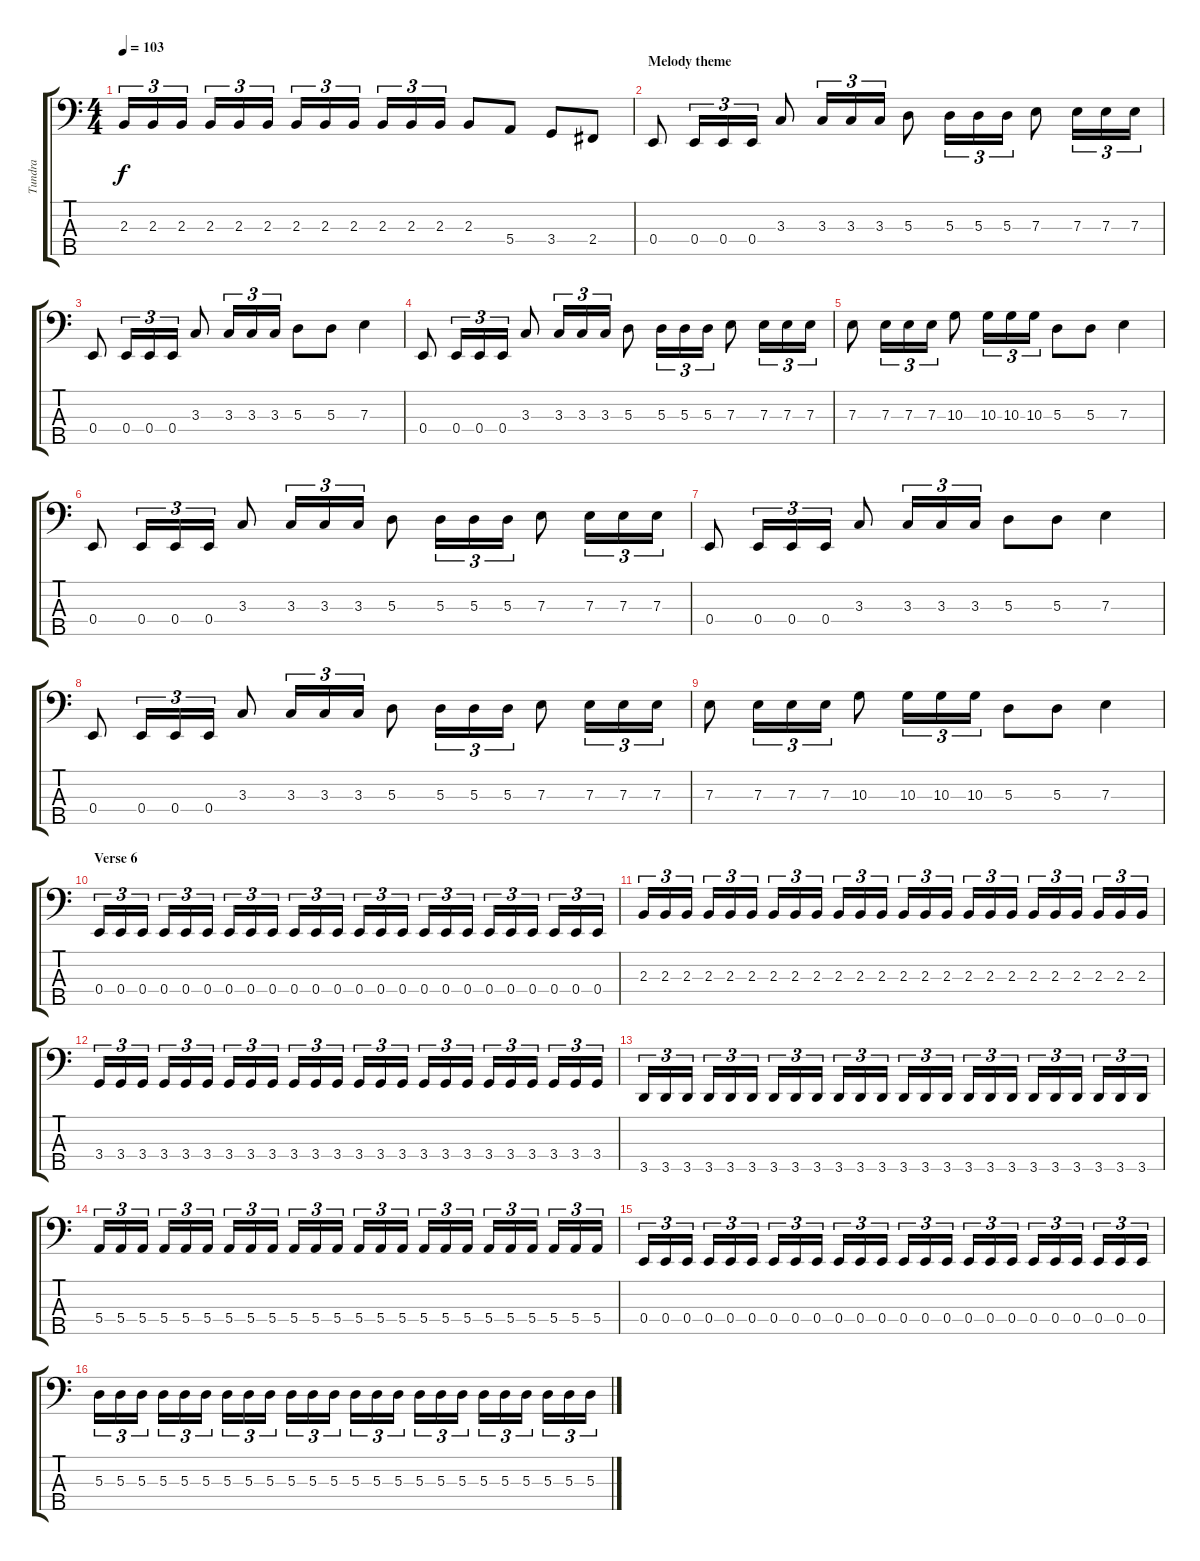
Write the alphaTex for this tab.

\track ("Tundra" "Tundra") {instrument electricbassfinger}
\staff {score tabs}
\tuning (G2 D2 A1 E1 B0) {hide}
\ts (4 4)
\tempo 103
\clef f4
\ks c
2.3.16{tu (3 2) dy f} 2.3.16{tu (3 2)} 2.3.16{tu (3 2)} 2.3.16{tu (3 2)} 2.3.16{tu (3 2)} 2.3.16{tu (3 2)} 2.3.16{tu (3 2)} 2.3.16{tu (3 2)} 2.3.16{tu (3 2)} 2.3.16{tu (3 2)} 2.3.16{tu (3 2)} 2.3.16{tu (3 2)} 2.3.8 5.4.8 3.4.8 2.4.8 |
\section ("" "Melody theme")
0.4.8 0.4.16{tu (3 2)} 0.4.16{tu (3 2)} 0.4.16{tu (3 2)} 3.3.8 3.3.16{tu (3 2)} 3.3.16{tu (3 2)} 3.3.16{tu (3 2)} 5.3.8 5.3.16{tu (3 2)} 5.3.16{tu (3 2)} 5.3.16{tu (3 2)} 7.3.8 7.3.16{tu (3 2)} 7.3.16{tu (3 2)} 7.3.16{tu (3 2)} |
0.4.8 0.4.16{tu (3 2)} 0.4.16{tu (3 2)} 0.4.16{tu (3 2)} 3.3.8 3.3.16{tu (3 2)} 3.3.16{tu (3 2)} 3.3.16{tu (3 2)} 5.3.8 5.3.8 7.3.4 |
0.4.8 0.4.16{tu (3 2)} 0.4.16{tu (3 2)} 0.4.16{tu (3 2)} 3.3.8 3.3.16{tu (3 2)} 3.3.16{tu (3 2)} 3.3.16{tu (3 2)} 5.3.8 5.3.16{tu (3 2)} 5.3.16{tu (3 2)} 5.3.16{tu (3 2)} 7.3.8 7.3.16{tu (3 2)} 7.3.16{tu (3 2)} 7.3.16{tu (3 2)} |
7.3.8 7.3.16{tu (3 2)} 7.3.16{tu (3 2)} 7.3.16{tu (3 2)} 10.3.8 10.3.16{tu (3 2)} 10.3.16{tu (3 2)} 10.3.16{tu (3 2)} 5.3.8 5.3.8 7.3.4 |
\section ("" "")
0.4.8 0.4.16{tu (3 2)} 0.4.16{tu (3 2)} 0.4.16{tu (3 2)} 3.3.8 3.3.16{tu (3 2)} 3.3.16{tu (3 2)} 3.3.16{tu (3 2)} 5.3.8 5.3.16{tu (3 2)} 5.3.16{tu (3 2)} 5.3.16{tu (3 2)} 7.3.8 7.3.16{tu (3 2)} 7.3.16{tu (3 2)} 7.3.16{tu (3 2)} |
0.4.8 0.4.16{tu (3 2)} 0.4.16{tu (3 2)} 0.4.16{tu (3 2)} 3.3.8 3.3.16{tu (3 2)} 3.3.16{tu (3 2)} 3.3.16{tu (3 2)} 5.3.8 5.3.8 7.3.4 |
0.4.8 0.4.16{tu (3 2)} 0.4.16{tu (3 2)} 0.4.16{tu (3 2)} 3.3.8 3.3.16{tu (3 2)} 3.3.16{tu (3 2)} 3.3.16{tu (3 2)} 5.3.8 5.3.16{tu (3 2)} 5.3.16{tu (3 2)} 5.3.16{tu (3 2)} 7.3.8 7.3.16{tu (3 2)} 7.3.16{tu (3 2)} 7.3.16{tu (3 2)} |
7.3.8 7.3.16{tu (3 2)} 7.3.16{tu (3 2)} 7.3.16{tu (3 2)} 10.3.8 10.3.16{tu (3 2)} 10.3.16{tu (3 2)} 10.3.16{tu (3 2)} 5.3.8 5.3.8 7.3.4 |
\section ("" "Verse 6")
0.4.16{tu (3 2)} 0.4.16{tu (3 2)} 0.4.16{tu (3 2)} 0.4.16{tu (3 2)} 0.4.16{tu (3 2)} 0.4.16{tu (3 2)} 0.4.16{tu (3 2)} 0.4.16{tu (3 2)} 0.4.16{tu (3 2)} 0.4.16{tu (3 2)} 0.4.16{tu (3 2)} 0.4.16{tu (3 2)} 0.4.16{tu (3 2)} 0.4.16{tu (3 2)} 0.4.16{tu (3 2)} 0.4.16{tu (3 2)} 0.4.16{tu (3 2)} 0.4.16{tu (3 2)} 0.4.16{tu (3 2)} 0.4.16{tu (3 2)} 0.4.16{tu (3 2)} 0.4.16{tu (3 2)} 0.4.16{tu (3 2)} 0.4.16{tu (3 2)} |
2.3.16{tu (3 2)} 2.3.16{tu (3 2)} 2.3.16{tu (3 2)} 2.3.16{tu (3 2)} 2.3.16{tu (3 2)} 2.3.16{tu (3 2)} 2.3.16{tu (3 2)} 2.3.16{tu (3 2)} 2.3.16{tu (3 2)} 2.3.16{tu (3 2)} 2.3.16{tu (3 2)} 2.3.16{tu (3 2)} 2.3.16{tu (3 2)} 2.3.16{tu (3 2)} 2.3.16{tu (3 2)} 2.3.16{tu (3 2)} 2.3.16{tu (3 2)} 2.3.16{tu (3 2)} 2.3.16{tu (3 2)} 2.3.16{tu (3 2)} 2.3.16{tu (3 2)} 2.3.16{tu (3 2)} 2.3.16{tu (3 2)} 2.3.16{tu (3 2)} |
3.4.16{tu (3 2)} 3.4.16{tu (3 2)} 3.4.16{tu (3 2)} 3.4.16{tu (3 2)} 3.4.16{tu (3 2)} 3.4.16{tu (3 2)} 3.4.16{tu (3 2)} 3.4.16{tu (3 2)} 3.4.16{tu (3 2)} 3.4.16{tu (3 2)} 3.4.16{tu (3 2)} 3.4.16{tu (3 2)} 3.4.16{tu (3 2)} 3.4.16{tu (3 2)} 3.4.16{tu (3 2)} 3.4.16{tu (3 2)} 3.4.16{tu (3 2)} 3.4.16{tu (3 2)} 3.4.16{tu (3 2)} 3.4.16{tu (3 2)} 3.4.16{tu (3 2)} 3.4.16{tu (3 2)} 3.4.16{tu (3 2)} 3.4.16{tu (3 2)} |
3.5.16{tu (3 2)} 3.5.16{tu (3 2)} 3.5.16{tu (3 2)} 3.5.16{tu (3 2)} 3.5.16{tu (3 2)} 3.5.16{tu (3 2)} 3.5.16{tu (3 2)} 3.5.16{tu (3 2)} 3.5.16{tu (3 2)} 3.5.16{tu (3 2)} 3.5.16{tu (3 2)} 3.5.16{tu (3 2)} 3.5.16{tu (3 2)} 3.5.16{tu (3 2)} 3.5.16{tu (3 2)} 3.5.16{tu (3 2)} 3.5.16{tu (3 2)} 3.5.16{tu (3 2)} 3.5.16{tu (3 2)} 3.5.16{tu (3 2)} 3.5.16{tu (3 2)} 3.5.16{tu (3 2)} 3.5.16{tu (3 2)} 3.5.16{tu (3 2)} |
5.4.16{tu (3 2)} 5.4.16{tu (3 2)} 5.4.16{tu (3 2)} 5.4.16{tu (3 2)} 5.4.16{tu (3 2)} 5.4.16{tu (3 2)} 5.4.16{tu (3 2)} 5.4.16{tu (3 2)} 5.4.16{tu (3 2)} 5.4.16{tu (3 2)} 5.4.16{tu (3 2)} 5.4.16{tu (3 2)} 5.4.16{tu (3 2)} 5.4.16{tu (3 2)} 5.4.16{tu (3 2)} 5.4.16{tu (3 2)} 5.4.16{tu (3 2)} 5.4.16{tu (3 2)} 5.4.16{tu (3 2)} 5.4.16{tu (3 2)} 5.4.16{tu (3 2)} 5.4.16{tu (3 2)} 5.4.16{tu (3 2)} 5.4.16{tu (3 2)} |
0.4.16{tu (3 2)} 0.4.16{tu (3 2)} 0.4.16{tu (3 2)} 0.4.16{tu (3 2)} 0.4.16{tu (3 2)} 0.4.16{tu (3 2)} 0.4.16{tu (3 2)} 0.4.16{tu (3 2)} 0.4.16{tu (3 2)} 0.4.16{tu (3 2)} 0.4.16{tu (3 2)} 0.4.16{tu (3 2)} 0.4.16{tu (3 2)} 0.4.16{tu (3 2)} 0.4.16{tu (3 2)} 0.4.16{tu (3 2)} 0.4.16{tu (3 2)} 0.4.16{tu (3 2)} 0.4.16{tu (3 2)} 0.4.16{tu (3 2)} 0.4.16{tu (3 2)} 0.4.16{tu (3 2)} 0.4.16{tu (3 2)} 0.4.16{tu (3 2)} |
5.3.16{tu (3 2)} 5.3.16{tu (3 2)} 5.3.16{tu (3 2)} 5.3.16{tu (3 2)} 5.3.16{tu (3 2)} 5.3.16{tu (3 2)} 5.3.16{tu (3 2)} 5.3.16{tu (3 2)} 5.3.16{tu (3 2)} 5.3.16{tu (3 2)} 5.3.16{tu (3 2)} 5.3.16{tu (3 2)} 5.3.16{tu (3 2)} 5.3.16{tu (3 2)} 5.3.16{tu (3 2)} 5.3.16{tu (3 2)} 5.3.16{tu (3 2)} 5.3.16{tu (3 2)} 5.3.16{tu (3 2)} 5.3.16{tu (3 2)} 5.3.16{tu (3 2)} 5.3.16{tu (3 2)} 5.3.16{tu (3 2)} 5.3.16{tu (3 2)}
